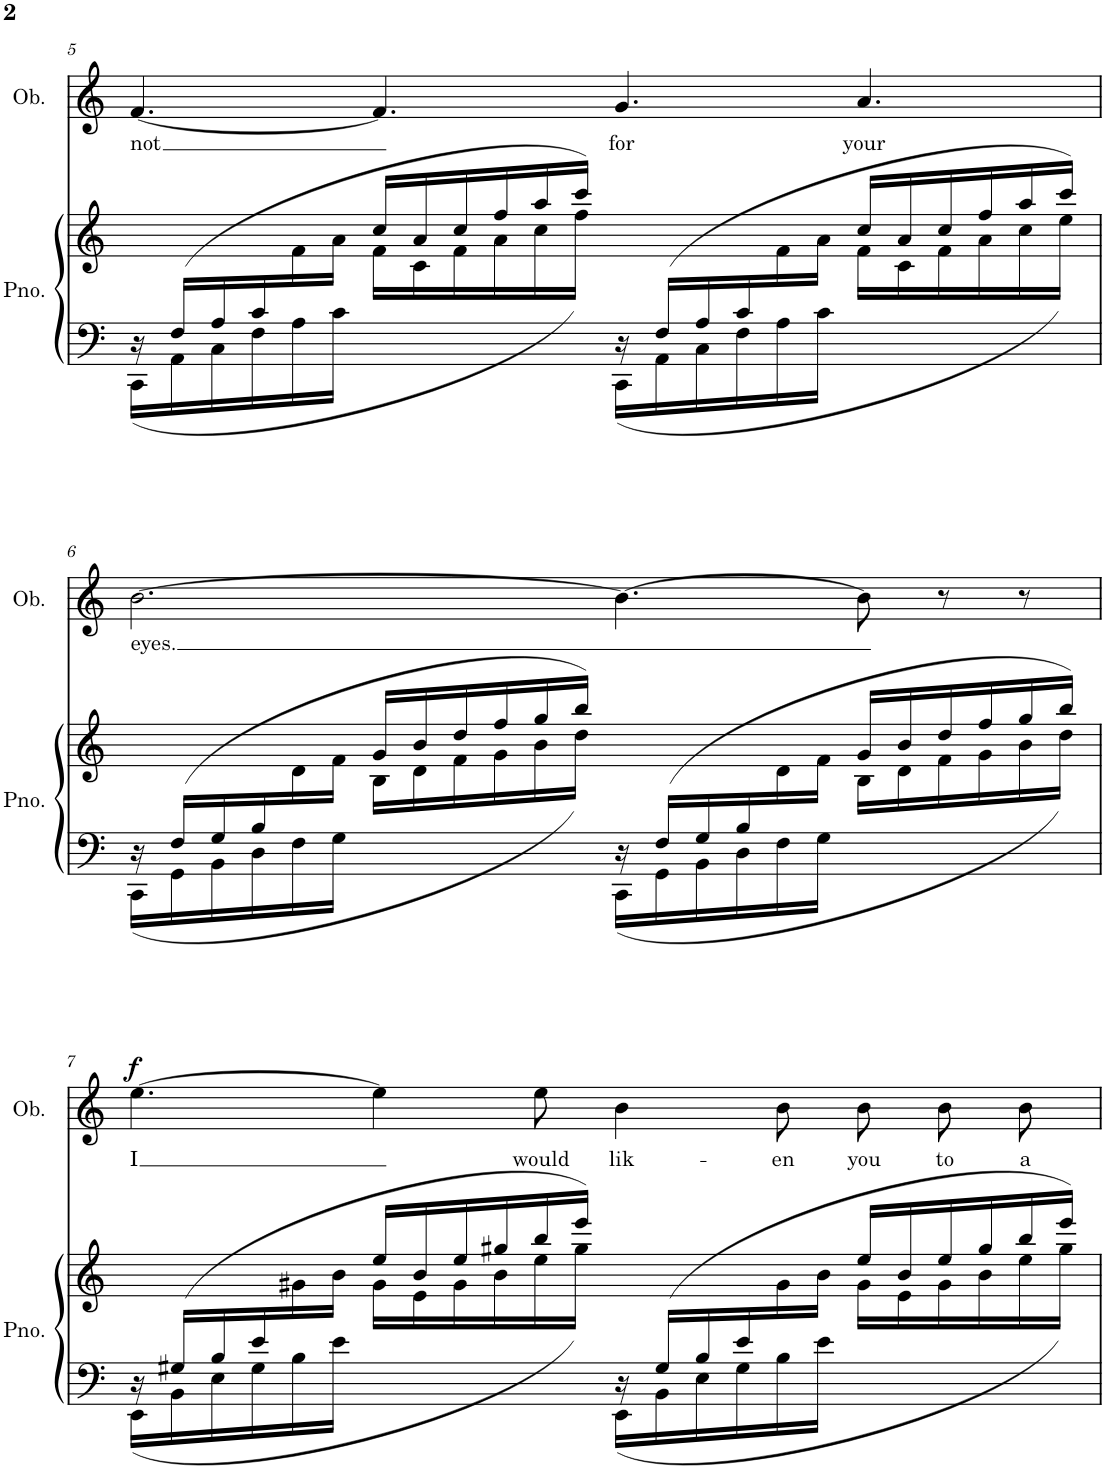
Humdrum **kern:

**kern	**kern	**kern	**text	**dynam
*part2	*part2	*part1	*part1	*part1
*staff3	*staff2	*staff1	*staff1	*staff1
*I"Piano	*	*I"Oboe	*	*
*I'Pno.	*	*I'Ob.	*	*
!!LO:PB:g=z
*clefF4	*clefG2	*clefG2	*	*
*k[]	*k[]	*k[]	*	*
*M12/8	*M12/8	*M12/8	*	*
=5	=5	=5	=5	=5
*^	*^	*	*	*
!	!	!	!	!	!LO:LY:b	!
16ryy	(<16CC\LL	16r	4.ryy	[4.f/	not	.
(16F/LL	16AA\	8.ryy	.	.	.	.
16A/	16C\	.	.	.	.	.
16c/	16F\	.	.	.	.	.
16ryy	16A\	16f\	.	.	.	.
.	16c\JJ	16a\JJ	.	.	.	.
.	4.ryy	16cc/LL	16f\LL	4.f/]	.	.
.	.	16a/	16c\	.	.	.
.	.	16cc/	16f\	.	.	.
.	.	16ff/	16a\	.	.	.
.	.	16aa/	16cc\	.	.	.
.	.	16ccc/JJ)	16ff\JJ)	.	.	.
!	!	!	!	!	!LO:LY:b	!
.	(<16CC\LL	16r	4.ryy	4.g/	for	.
(16F/LL	16AA\	8.ryy	.	.	.	.
16A/	16C\	.	.	.	.	.
16c/	16F\	.	.	.	.	.
4.ryy	16A\	16f\	.	.	.	.
.	16c\JJ	16a\JJ	.	.	.	.
!	!	!	!	!	!LO:LY:b	!
.	4.ryy	16cc/LL	16f\LL	4.a/	your	.
.	.	16a/	16c\	.	.	.
.	.	16cc/	16f\	.	.	.
.	.	16ff/	16a\	.	.	.
8ryy	.	16aa/	16cc\	.	.	.
.	.	16ccc/JJ)	16ee\JJ)	.	.	.
!!LO:LB:g=z
=6	=6	=6	=6	=6	=6	=6
!	!	!	!	!	!LO:LY:b	!
16ryy	(<16CC\LL	16r	4.ryy	[2.b\	eyes.	.
(16F/LL	16GG\	8.ryy	.	.	.	.
16G/	16BB\	.	.	.	.	.
16B/	16D\	.	.	.	.	.
16ryy	16F\	16d\	.	.	.	.
.	16G\JJ	16f\JJ	.	.	.	.
.	4.ryy	16g/LL	16B\LL	.	.	.
.	.	16b/	16d\	.	.	.
.	.	16dd/	16f\	.	.	.
.	.	16ff/	16g\	.	.	.
.	.	16gg/	16b\	.	.	.
.	.	16bb/JJ)	16dd\JJ)	.	.	.
.	(<16CC\LL	16r	4.ryy	4.b\_	.	.
(16F/LL	16GG\	8.ryy	.	.	.	.
16G/	16BB\	.	.	.	.	.
16B/	16D\	.	.	.	.	.
4.ryy	16F\	16d\	.	.	.	.
.	16G\JJ	16f\JJ	.	.	.	.
.	4.ryy	16g/LL	16B\LL	8b\]	.	.
.	.	16b/	16d\	.	.	.
.	.	16dd/	16f\	8r	.	.
.	.	16ff/	16g\	.	.	.
8ryy	.	16gg/	16b\	8r	.	.
.	.	16bb/JJ)	16dd\JJ)	.	.	.
!!LO:LB:g=z
=7	=7	=7	=7	=7	=7	=7
!	!	!	!	!	!LO:LY:b	!LO:DY:a
16ryy	(<16EE\LL	16r	4.ryy	[4.ee\	I	f
(16G#X/LL	16BB\	8.ryy	.	.	.	.
16B/	16E\	.	.	.	.	.
16e/	16G#\	.	.	.	.	.
16ryy	16B\	16g#X\	.	.	.	.
.	16e\JJ	16b\JJ	.	.	.	.
.	4.ryy	16ee/LL	16g#\LL	4ee\]	.	.
.	.	16b/	16e\	.	.	.
.	.	16ee/	16g#\	.	.	.
.	.	16gg#X/	16b\	.	.	.
!	!	!	!	!	!LO:LY:b	!
.	.	16bb/	16ee\	8ee\	would	.
.	.	16eee/JJ)	16gg#\JJ)	.	.	.
!	!	!	!	!	!LO:LY:b	!
.	(<16EE\LL	16r	4.ryy	4b\	lik-	.
(16G#/LL	16BB\	8.ryy	.	.	.	.
16B/	16E\	.	.	.	.	.
16e/	16G#\	.	.	.	.	.
!	!	!	!	!	!LO:LY:b	!
4.ryy	16B\	16g#\	.	8b\	-en	.
.	16e\JJ	16b\JJ	.	.	.	.
!	!	!	!	!	!LO:LY:b	!
.	4.ryy	16ee/LL	16g#\LL	8b\L	you	.
.	.	16b/	16e\	.	.	.
!	!	!	!	!	!LO:LY:b	!
.	.	16ee/	16g#\	8b\	to	.
.	.	16gg#/	16b\	.	.	.
!	!	!	!	!	!LO:LY:b	!
8ryy	.	16bb/	16ee\	8b\J	a	.
.	.	16eee/JJ)	16gg#\JJ)	.	.	.
*v	*v	*	*	*	*	*
*	*v	*v	*	*	*
=	=	=	=	=
*-	*-	*-	*-	*-
